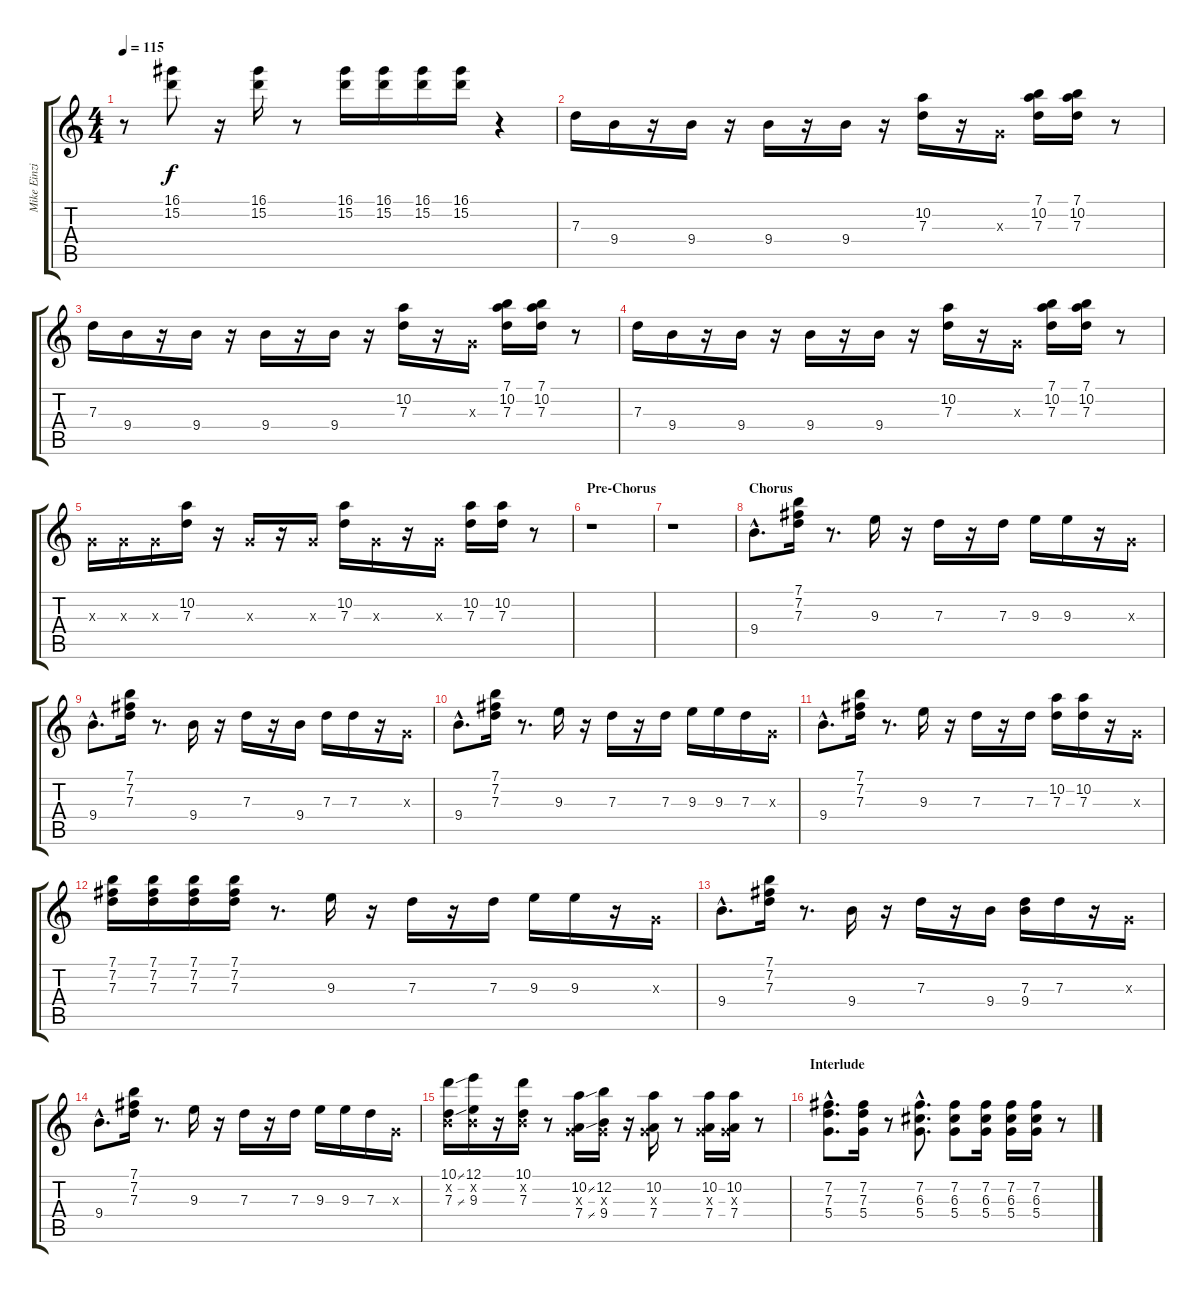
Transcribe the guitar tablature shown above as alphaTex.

\track ("Mike Einziger - Clean Guitar" "Mike Einzi") {instrument electricguitarjazz}
\staff {score tabs}
\tuning (E4 B3 G3 D3 A2 E2) {hide}
\ts (4 4)
\tempo 115
\clef g2
\ks c
r.8{dy f} (16.1 15.2).8 r.16 (16.1 15.2).16 r.8 (16.1 15.2).16 (16.1 15.2).16 (16.1 15.2).16 (16.1 15.2).16 r.4 |
7.3.16 9.4.16 r.16 9.4.16 r.16 9.4.16 r.16 9.4.16 r.16 (10.2 7.3).16 r.16 0.3{x}.16 (7.1 10.2 7.3).16 (7.1 10.2 7.3).16 r.8 |
7.3.16 9.4.16 r.16 9.4.16 r.16 9.4.16 r.16 9.4.16 r.16 (10.2 7.3).16 r.16 0.3{x}.16 (7.1 10.2 7.3).16 (7.1 10.2 7.3).16 r.8 |
7.3.16 9.4.16 r.16 9.4.16 r.16 9.4.16 r.16 9.4.16 r.16 (10.2 7.3).16 r.16 0.3{x}.16 (7.1 10.2 7.3).16 (7.1 10.2 7.3).16 r.8 |
0.3{x}.16 0.3{x}.16 0.3{x}.16 (10.2 7.3).16 r.16 0.3{x}.16 r.16 0.3{x}.16 (10.2 7.3).16 0.3{x}.16 r.16 0.3{x}.16 (10.2 7.3).16 (10.2 7.3).16 r.8 |
\section ("" "Pre-Chorus")
r.1 |
r.1 |
\section ("" "Chorus")
9.4{hac}.8{d} (7.1 7.2 7.3).16 r.8{d} 9.3.16 r.16 7.3.16 r.16 7.3.16 9.3.16 9.3.16 r.16 0.3{x}.16 |
9.4{hac}.8{d} (7.1 7.2 7.3).16 r.8{d} 9.4.16 r.16 7.3.16 r.16 9.4.16 7.3.16 7.3.16 r.16 0.3{x}.16 |
9.4{hac}.8{d} (7.1 7.2 7.3).16 r.8{d} 9.3.16 r.16 7.3.16 r.16 7.3.16 9.3.16 9.3.16 7.3.16 0.3{x}.16 |
9.4{hac}.8{d} (7.1 7.2 7.3).16 r.8{d} 9.3.16 r.16 7.3.16 r.16 7.3.16 (10.2 7.3).16 (10.2 7.3).16 r.16 0.3{x}.16 |
(7.1 7.2 7.3).16 (7.1 7.2 7.3).16 (7.1 7.2 7.3).16 (7.1 7.2 7.3).16 r.8{d} 9.3.16 r.16 7.3.16 r.16 7.3.16 9.3.16 9.3.16 r.16 0.3{x}.16 |
9.4{hac}.8{d} (7.1 7.2 7.3).16 r.8{d} 9.4.16 r.16 7.3.16 r.16 9.4.16 (7.3 9.4).16 7.3.16 r.16 0.3{x}.16 |
9.4{hac}.8{d} (7.1 7.2 7.3).16 r.8{d} 9.3.16 r.16 7.3.16 r.16 7.3.16 9.3.16 9.3.16 7.3.16 0.3{x}.16 |
(10.1{ss} 0.2{x} 7.3{ss}).16 (12.1 0.2{x} 9.3).16 r.16 (10.1 0.2{x} 7.3).16 r.8 (10.2{ss} 0.3{x} 7.4{ss}).16 (12.2 0.3{x} 9.4).16 r.16 (10.2 0.3{x} 7.4).16 r.8 (10.2 0.3{x} 7.4).16 (10.2 0.3{x} 7.4).16 r.8 |
\section ("" "Interlude")
(7.2{hac} 7.3{hac} 5.4{hac}).8{d} (7.2 7.3 5.4).16 r.8 (7.2{hac} 6.3{hac} 5.4{hac}).8{d} (7.2 6.3 5.4).8 (7.2 6.3 5.4).16 (7.2 6.3 5.4).16 (7.2 6.3 5.4).16 r.8
